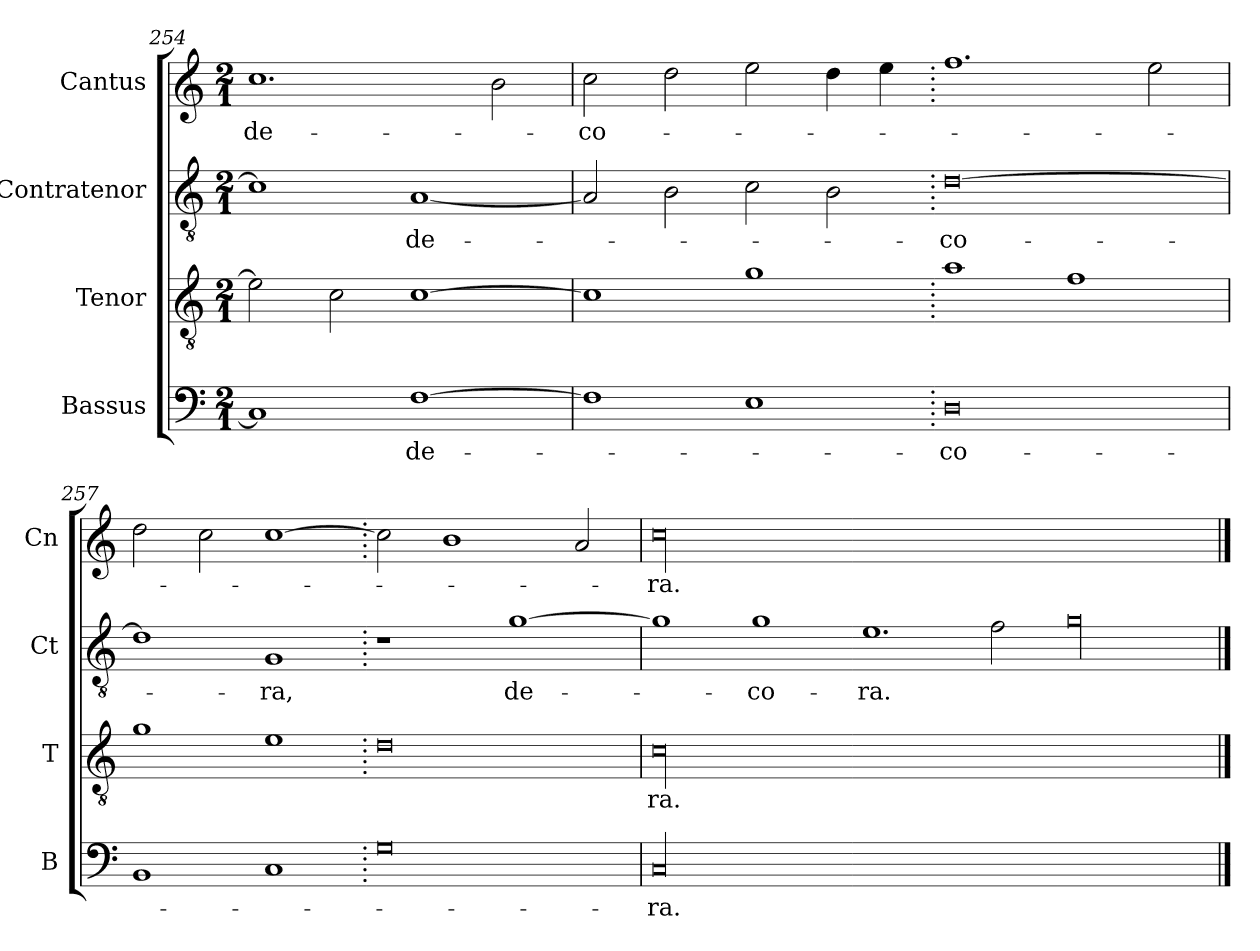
**kern	**text	**kern	**text	**kern	**text	**kern	**text
*part4	*part4	*part3	*part3	*part2	*part2	*part1	*part1
*staff4	*staff4	*staff3	*staff3	*staff2	*staff2	*staff1	*staff1
*I"Bassus	*	*I"Tenor	*	*I"Contratenor	*	*I"Cantus	*
*I'B	*	*I'T	*	*I'Ct	*	*I'Cn	*
*clefF4	*	*clefGv2	*	*clefGv2	*	*clefG2	*
*k[]	*	*k[]	*	*k[]	*	*k[]	*
*M2/1	*	*M2/1	*	*M2/1	*	*M2/1	*
=254	=254	=254	=254	=254	=254	=254	=254
1C]	.	2e\]	.	1c]	.	1.cc	de-
.	.	2c\	.	.	.	.	.
[1F	de-	[1c	.	[1A	de-	.	.
.	.	.	.	.	.	2b\	.
=255	=255	=255	=255	=255	=255	=255	=255
1F]	.	1c]	.	2A/]	.	2cc\	-co-
.	.	.	.	2B\	.	2dd\	.
1E	.	1g	.	2c\	.	2ee\	.
.	.	.	.	2B\	.	4dd\	.
.	.	.	.	.	.	4ee\	.
=256.	=256.	=256.	=256.	=256.	=256.	=256.	=256.
0D	-co-	1a	.	[0d	-co-	1.ff	.
.	.	1f	.	.	.	.	.
.	.	.	.	.	.	2ee\	.
=257	=257	=257	=257	=257	=257	=257	=257
1BB	.	1g	.	1d]	.	2dd\	.
.	.	.	.	.	.	2cc\	.
1C	.	1e	.	1G	-ra,	[1cc	.
=258.	=258.	=258.	=258.	=258.	=258.	=258.	=258.
0G	.	0d	.	1r	.	2cc\]	.
.	.	.	.	.	.	1b	.
.	.	.	.	[1g	de-	.	.
.	.	.	.	.	.	2a/	.
=259	=259	=259	=259	=259	=259	=259	=259
!LO:N:vis=00	!	!LO:N:vis=00	!	!	!	!LO:N:vis=00	!
0C	-ra.	0c	-ra.	1g]	.	0cc	-ra.
.	.	.	.	1g	-co-	.	.
=260-	=260-	=260-	=260-	=260-	=260-	=260-	=260-
0Cyy	.	0cyy	.	1.e	-ra.	0ccyy	.
.	.	.	.	2f\	.	.	.
=261-	=261-	=261-	=261-	=261-	=261-	=261-	=261-
!	!	!	!	!LO:N:vis=00	!	!	!
0Cyy	.	0cyy	.	0g	.	0ccyy	.
==	==	==	==	==	==	==	==
*-	*-	*-	*-	*-	*-	*-	*-
